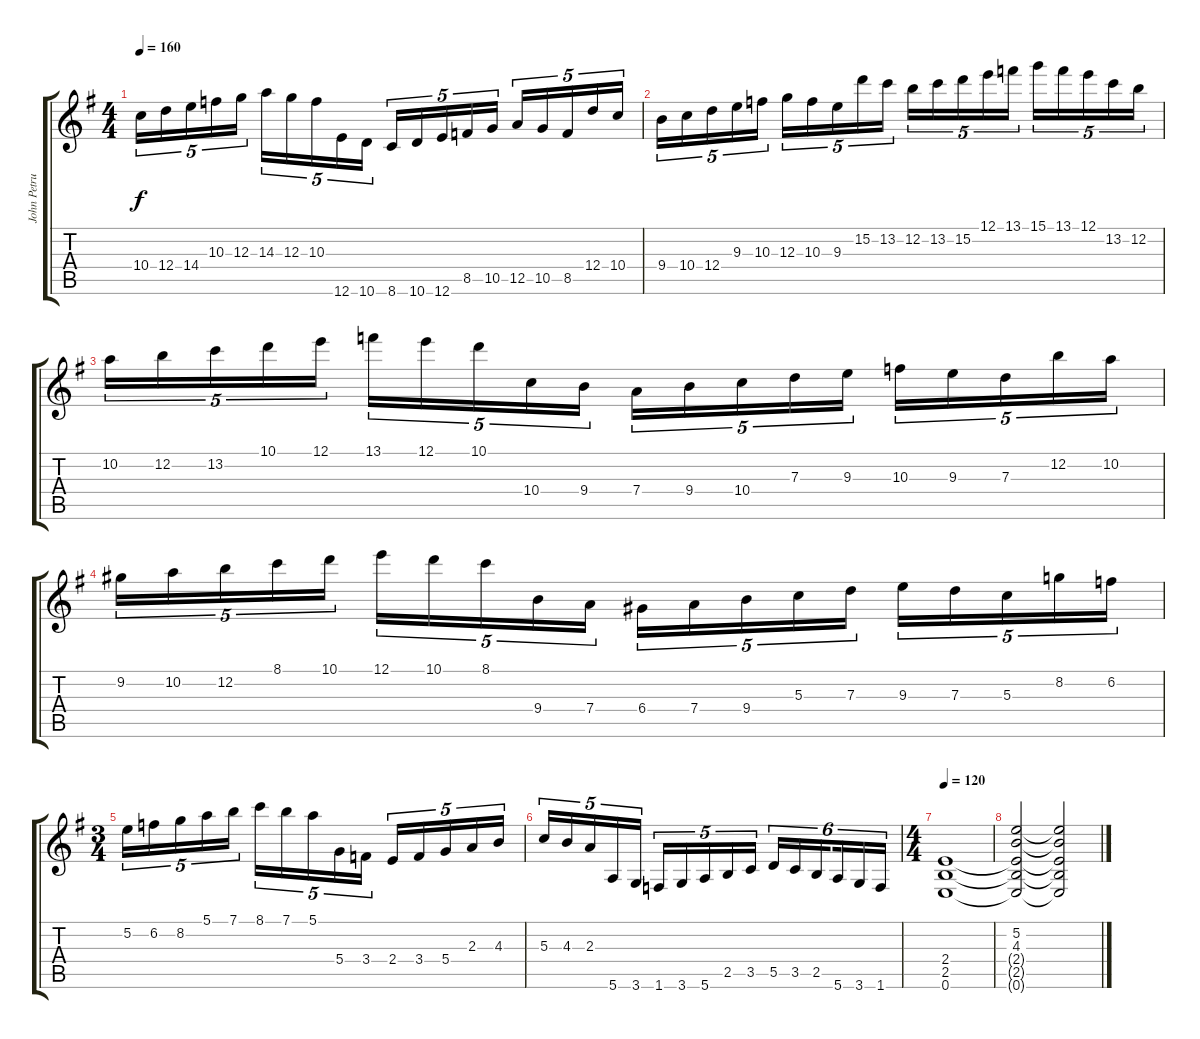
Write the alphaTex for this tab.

\track ("John Petrucci - Guitar 6 Strings" "John Petru") {instrument distortionguitar}
\staff {score tabs}
\tuning (E4 B3 G3 D3 A2 E2) {hide}
\ts (4 4)
\tempo 160
\clef g2
\ks g
10.4.16{tu (5 4) dy f} 12.4.16{tu (5 4)} 14.4.16{tu (5 4)} 10.3.16{tu (5 4)} 12.3.16{tu (5 4)} 14.3.16{tu (5 4)} 12.3.16{tu (5 4)} 10.3.16{tu (5 4)} 12.6.16{tu (5 4)} 10.6.16{tu (5 4)} 8.6.16{tu (5 4)} 10.6.16{tu (5 4)} 12.6.16{tu (5 4)} 8.5.16{tu (5 4)} 10.5.16{tu (5 4)} 12.5.16{tu (5 4)} 10.5.16{tu (5 4)} 8.5.16{tu (5 4)} 12.4.16{tu (5 4)} 10.4.16{tu (5 4)} |
9.4.16{tu (5 4)} 10.4.16{tu (5 4)} 12.4.16{tu (5 4)} 9.3.16{tu (5 4)} 10.3.16{tu (5 4)} 12.3.16{tu (5 4)} 10.3.16{tu (5 4)} 9.3.16{tu (5 4)} 15.2.16{tu (5 4)} 13.2.16{tu (5 4)} 12.2.16{tu (5 4)} 13.2.16{tu (5 4)} 15.2.16{tu (5 4)} 12.1.16{tu (5 4)} 13.1.16{tu (5 4)} 15.1.16{tu (5 4)} 13.1.16{tu (5 4)} 12.1.16{tu (5 4)} 13.2.16{tu (5 4)} 12.2.16{tu (5 4)} |
10.2.16{tu (5 4)} 12.2.16{tu (5 4)} 13.2.16{tu (5 4)} 10.1.16{tu (5 4)} 12.1.16{tu (5 4)} 13.1.16{tu (5 4)} 12.1.16{tu (5 4)} 10.1.16{tu (5 4)} 10.4.16{tu (5 4)} 9.4.16{tu (5 4)} 7.4.16{tu (5 4)} 9.4.16{tu (5 4)} 10.4.16{tu (5 4)} 7.3.16{tu (5 4)} 9.3.16{tu (5 4)} 10.3.16{tu (5 4)} 9.3.16{tu (5 4)} 7.3.16{tu (5 4)} 12.2.16{tu (5 4)} 10.2.16{tu (5 4)} |
9.2.16{tu (5 4)} 10.2.16{tu (5 4)} 12.2.16{tu (5 4)} 8.1.16{tu (5 4)} 10.1.16{tu (5 4)} 12.1.16{tu (5 4)} 10.1.16{tu (5 4)} 8.1.16{tu (5 4)} 9.4.16{tu (5 4)} 7.4.16{tu (5 4)} 6.4.16{tu (5 4)} 7.4.16{tu (5 4)} 9.4.16{tu (5 4)} 5.3.16{tu (5 4)} 7.3.16{tu (5 4)} 9.3.16{tu (5 4)} 7.3.16{tu (5 4)} 5.3.16{tu (5 4)} 8.2.16{tu (5 4)} 6.2.16{tu (5 4)} |
\ts (3 4)
5.2.16{tu (5 4)} 6.2.16{tu (5 4)} 8.2.16{tu (5 4)} 5.1.16{tu (5 4)} 7.1.16{tu (5 4)} 8.1.16{tu (5 4)} 7.1.16{tu (5 4)} 5.1.16{tu (5 4)} 5.4.16{tu (5 4)} 3.4.16{tu (5 4)} 2.4.16{tu (5 4)} 3.4.16{tu (5 4)} 5.4.16{tu (5 4)} 2.3.16{tu (5 4)} 4.3.16{tu (5 4)} |
5.3.16{tu (5 4)} 4.3.16{tu (5 4)} 2.3.16{tu (5 4)} 5.6.16{tu (5 4)} 3.6.16{tu (5 4)} 1.6.16{tu (5 4)} 3.6.16{tu (5 4)} 5.6.16{tu (5 4)} 2.5.16{tu (5 4)} 3.5.16{tu (5 4)} 5.5.16{tu (6 4)} 3.5.16{tu (6 4)} 2.5.16{tu (6 4) beam splitsecondary} 5.6.16{tu (6 4)} 3.6.16{tu (6 4)} 1.6.16{tu (6 4)} |
\ts (4 4)
\tempo 120
(2.4 2.5 0.6).1 |
(5.2 4.3 2.4{t} 2.5{t} 0.6{t}).2 (5.2{t} 4.3{t} 2.4{t} 2.5{t} 0.6{t}).2
